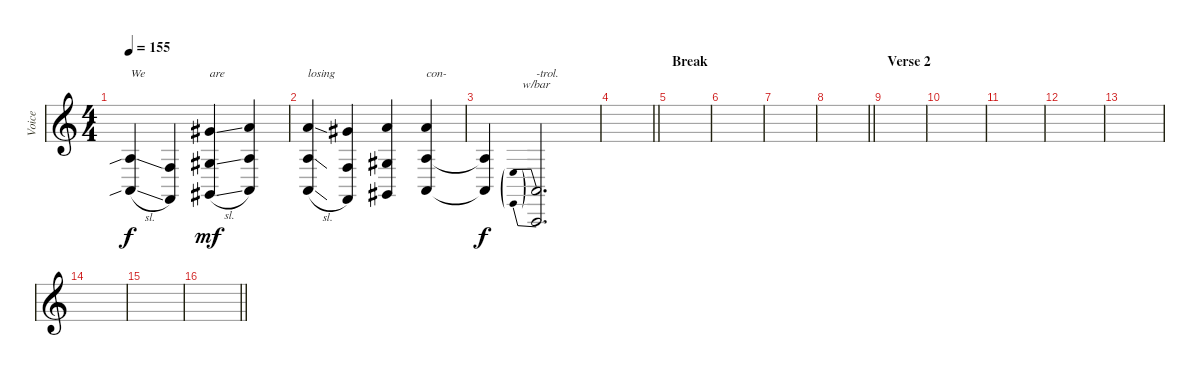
\track ("Voice" "Voice") {instrument altosax}
\staff {score}
\tuning (E4 B3 G3 D3 A2 E2) {hide}
\ts (4 4)
\tempo 155
\clef g2
\ks c
(7.4{sib sl} 5.6{sib sl}).4{txt "We" dy f} (3.4 1.6).4 (9.2{sl} 6.4{sl} 4.6{sl}).4{txt "are" dy mf} (10.2 7.4 5.6).4 |
(10.2{sl} 7.4{sl} 5.6{sl}).4{txt "losing"} (9.2 3.4 1.6).4 (10.2 6.4 4.6).4 (10.2 7.4 5.6).4{txt "con-"} |
(7.4{t} 5.6{t}).4{dy f} (2.4 0.6).2{d tbe (predive default 0 -14 60 -14) txt "-trol."} |
\barLineRight lightlight
|
\section ("" "Break")
|
|
|
\barLineRight lightlight
|
\section ("" "Verse 2")
|
|
|
|
|
|
|
\barLineRight lightlight
